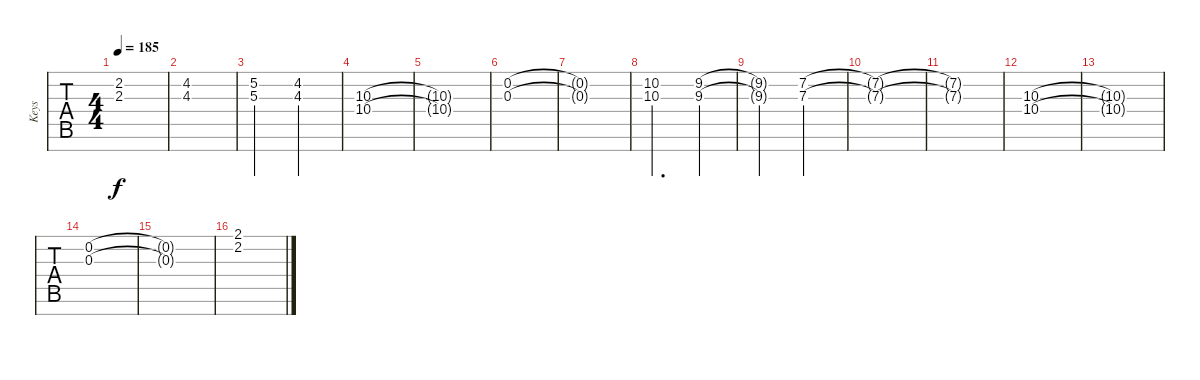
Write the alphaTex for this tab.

\track ("Keys" "Keys") {instrument lead2sawtooth}
\staff {tabs}
\tuning (C6 C5 C4 C3 C2 C1 C0) {hide}
\ts (4 4)
\tempo 185
\clef f4
\ks c
(2.2{t} 2.3{t}).1{dy f} |
(4.2 4.3).1 |
(5.2 5.3).2 (4.2 4.3).2 |
(10.3 10.4).1 |
(10.3{t} 10.4{t}).1 |
(0.2 0.3).1 |
(0.2{t} 0.3{t}).1 |
(10.2 10.3).2{d} (9.2 9.3).4 |
(9.2{t} 9.3{t}).2 (7.2 7.3).2 |
(7.2{t} 7.3{t}).1 |
(7.2{t} 7.3{t}).1 |
(10.3 10.4).1 |
(10.3{t} 10.4{t}).1 |
(0.2 0.3).1 |
(0.2{t} 0.3{t}).1 |
(2.1 2.2).1
